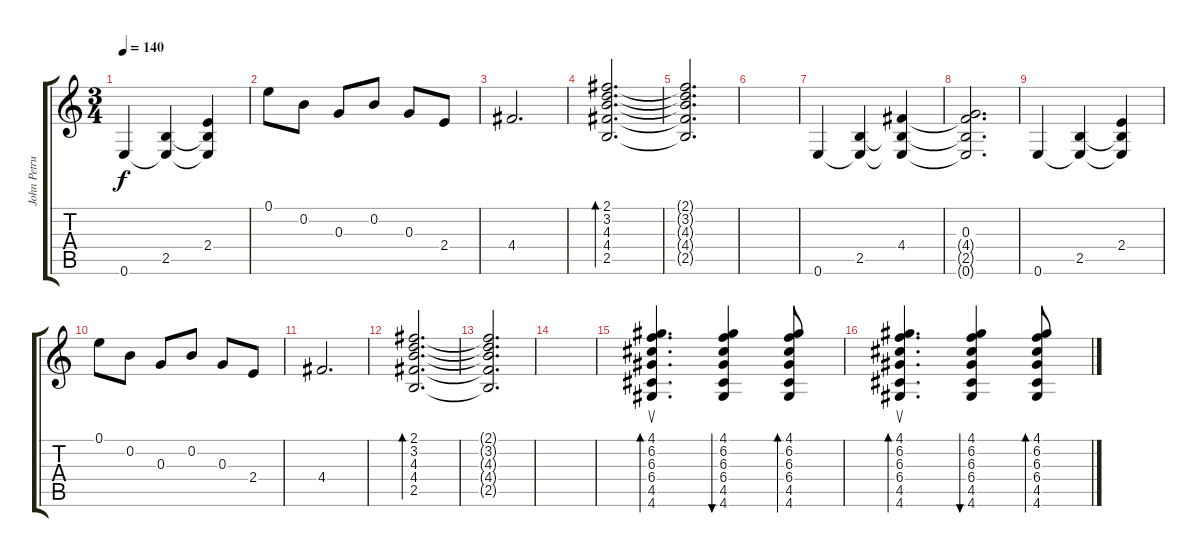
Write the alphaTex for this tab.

\track ("John Petrucci  I" "John Petru") {instrument electricguitarclean}
\staff {score tabs}
\tuning (E4 B3 G3 D3 A2 E2) {hide}
\ts (3 4)
\tempo 140
\clef g2
\ks c
0.6.4{dy f} (2.5 0.6{t}).4 (2.4 2.5{t} 0.6{t}).4 |
0.1.8 0.2.8 0.3.8 0.2.8 0.3.8 2.4.8 |
4.4.2{d} |
(2.1 3.2 4.3 4.4 2.5).2{d bd 120} |
(2.1{t} 3.2{t} 4.3{t} 4.4{t} 2.5{t}).2{d} |
|
0.6.4 (2.5 0.6{t}).4 (4.4 2.5{t} 0.6{t}).4 |
(0.3 4.4{t} 2.5{t} 0.6{t}).2{d} |
0.6.4 (2.5 0.6{t}).4 (2.4 2.5{t} 0.6{t}).4 |
0.1.8 0.2.8 0.3.8 0.2.8 0.3.8 2.4.8 |
4.4.2{d} |
(2.1 3.2 4.3 4.4 2.5).2{d bd 120} |
(2.1{t} 3.2{t} 4.3{t} 4.4{t} 2.5{t}).2{d} |
|
(4.1 6.2 6.3 6.4 4.5 4.6).4{d su bd 60 volume 6} (4.1 6.2 6.3 6.4 4.5 4.6).4{bu 60} (4.1 6.2 6.3 6.4 4.5 4.6).8{bd 60} |
(4.1 6.2 6.3 6.4 4.5 4.6).4{d su bd 60} (4.1 6.2 6.3 6.4 4.5 4.6).4{bu 60} (4.1 6.2 6.3 6.4 4.5 4.6).8{bd 60}
